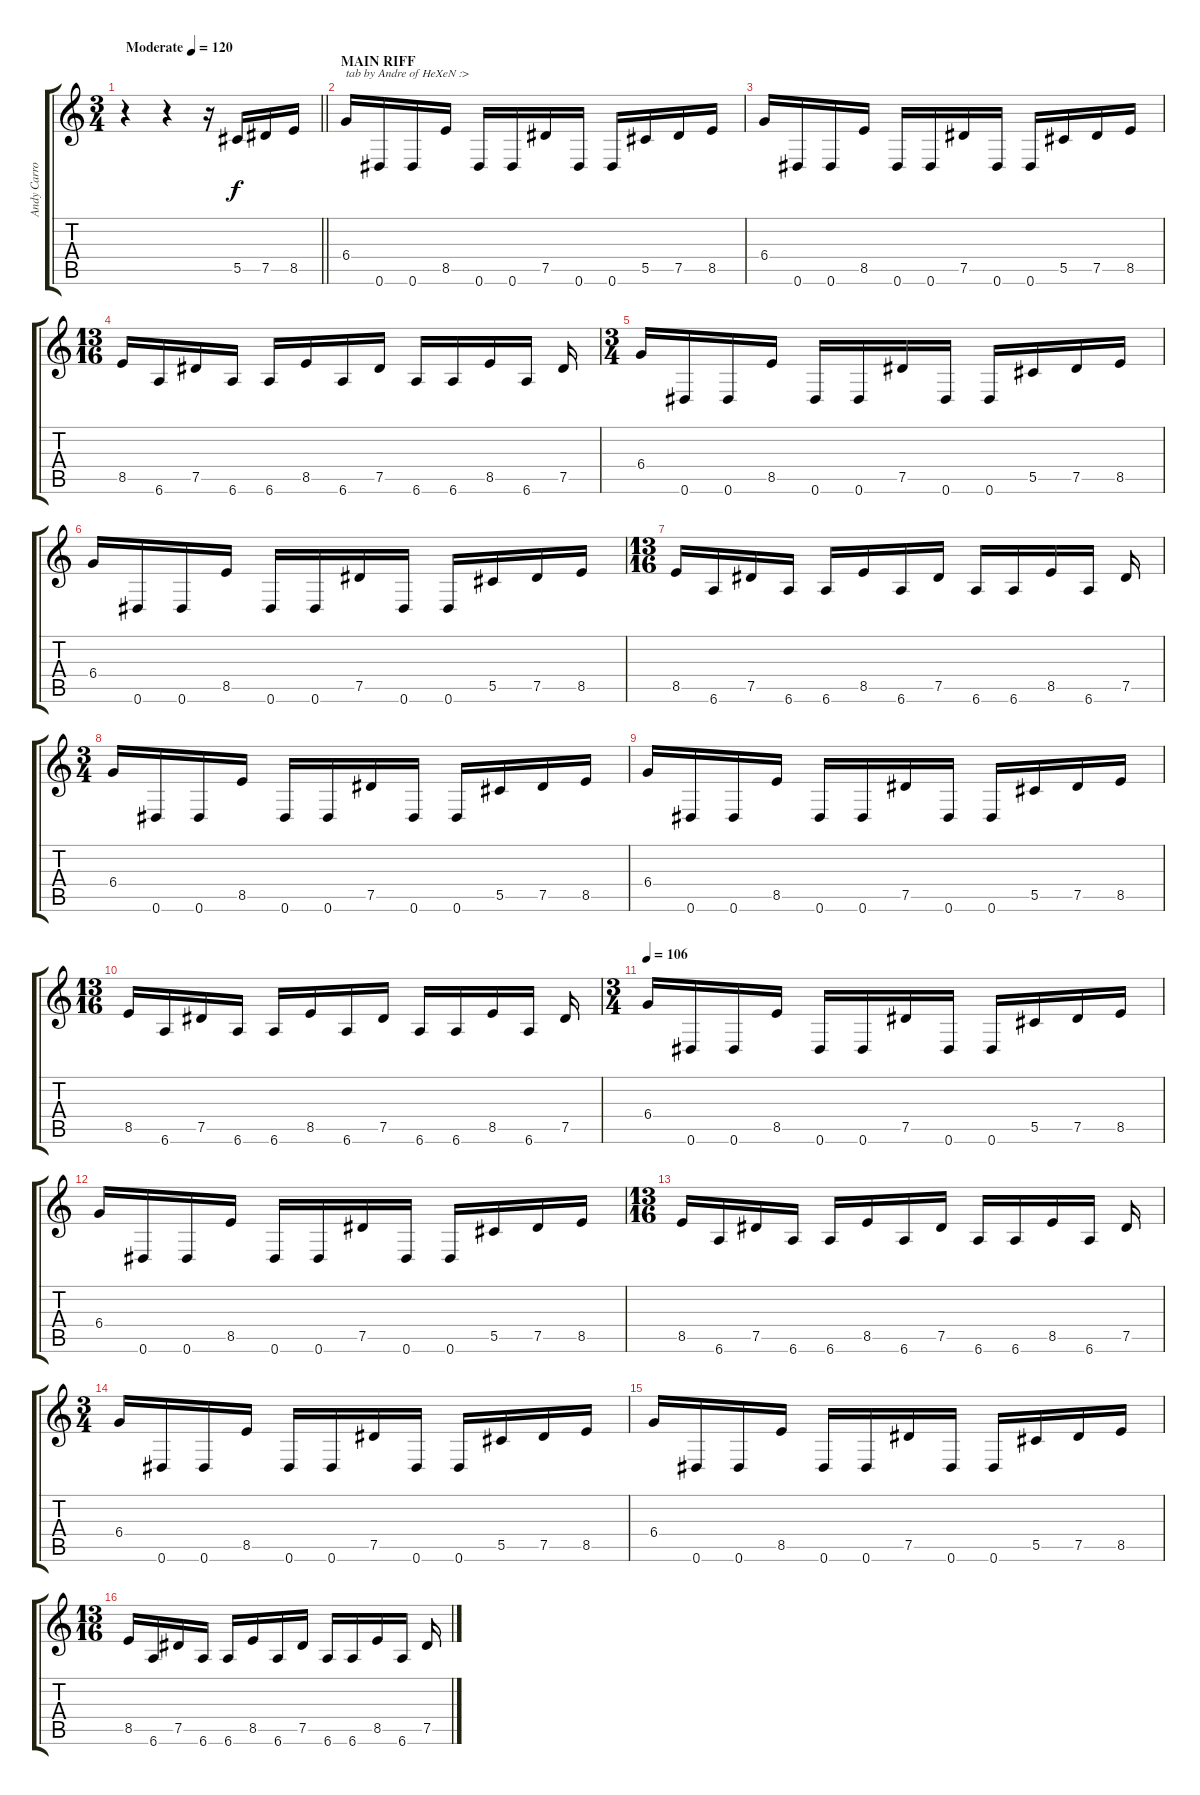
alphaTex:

\track ("Andy Carroll" "Andy Carro") {instrument distortionguitar}
\staff {score tabs}
\tuning (Eb4 Bb3 Gb3 Db3 Ab2 Eb2) {hide}
\ts (3 4)
\tempo (120 "Moderate")
\tempo 112
\tempo (120 "Moderate")
\clef g2
\barLineRight lightlight
\ks c
r.4{dy f instrument distortionguitar} r.4 r.16 5.5.16 7.5.16 8.5.16 |
\section ("" "MAIN RIFF")
6.4.16{txt "tab by Andre of HeXeN :>"} 0.6.16 0.6.16 8.5.16 0.6.16 0.6.16 7.5.16 0.6.16 0.6.16 5.5.16 7.5.16 8.5.16 |
6.4.16 0.6.16 0.6.16 8.5.16 0.6.16 0.6.16 7.5.16 0.6.16 0.6.16 5.5.16 7.5.16 8.5.16 |
\ts (13 16)
8.5.16 6.6.16 7.5.16 6.6.16 6.6.16 8.5.16 6.6.16 7.5.16 6.6.16 6.6.16 8.5.16 6.6.16 7.5.16 |
\ts (3 4)
6.4.16 0.6.16 0.6.16 8.5.16 0.6.16 0.6.16 7.5.16 0.6.16 0.6.16 5.5.16 7.5.16 8.5.16 |
6.4.16 0.6.16 0.6.16 8.5.16 0.6.16 0.6.16 7.5.16 0.6.16 0.6.16 5.5.16 7.5.16 8.5.16 |
\ts (13 16)
8.5.16 6.6.16 7.5.16 6.6.16 6.6.16 8.5.16 6.6.16 7.5.16 6.6.16 6.6.16 8.5.16 6.6.16 7.5.16 |
\ts (3 4)
6.4.16 0.6.16 0.6.16 8.5.16 0.6.16 0.6.16 7.5.16 0.6.16 0.6.16 5.5.16 7.5.16 8.5.16 |
6.4.16 0.6.16 0.6.16 8.5.16 0.6.16 0.6.16 7.5.16 0.6.16 0.6.16 5.5.16 7.5.16 8.5.16 |
\ts (13 16)
8.5.16 6.6.16 7.5.16 6.6.16 6.6.16 8.5.16 6.6.16 7.5.16 6.6.16 6.6.16 8.5.16 6.6.16 7.5.16 |
\ts (3 4)
\tempo 106
6.4.16 0.6.16 0.6.16 8.5.16 0.6.16 0.6.16 7.5.16 0.6.16 0.6.16 5.5.16 7.5.16 8.5.16 |
6.4.16 0.6.16 0.6.16 8.5.16 0.6.16 0.6.16 7.5.16 0.6.16 0.6.16 5.5.16 7.5.16 8.5.16 |
\ts (13 16)
8.5.16 6.6.16 7.5.16 6.6.16 6.6.16 8.5.16 6.6.16 7.5.16 6.6.16 6.6.16 8.5.16 6.6.16 7.5.16 |
\ts (3 4)
6.4.16 0.6.16 0.6.16 8.5.16 0.6.16 0.6.16 7.5.16 0.6.16 0.6.16 5.5.16 7.5.16 8.5.16 |
6.4.16 0.6.16 0.6.16 8.5.16 0.6.16 0.6.16 7.5.16 0.6.16 0.6.16 5.5.16 7.5.16 8.5.16 |
\ts (13 16)
8.5.16 6.6.16 7.5.16 6.6.16 6.6.16 8.5.16 6.6.16 7.5.16 6.6.16 6.6.16 8.5.16 6.6.16 7.5.16
